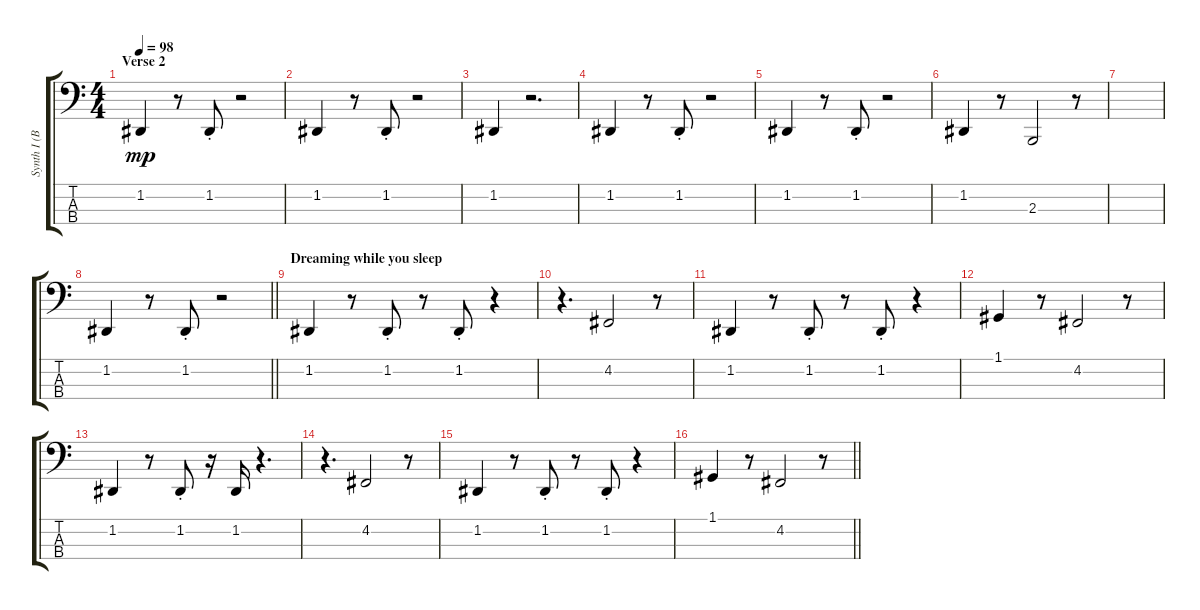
\track ("Synth I (Banks)" "Synth I (B") {instrument brasssection}
\staff {score tabs}
\tuning (G2 D2 A1 E1) {hide}
\ts (4 4)
\section ("" "Verse 2")
\tempo 98
\clef f4
\ks c
1.2.4{dy mp} r.8 1.2{st}.8 r.2 |
1.2.4 r.8 1.2{st}.8 r.2 |
1.2.4 r.2{d} |
1.2.4 r.8 1.2{st}.8 r.2 |
1.2.4 r.8 1.2{st}.8 r.2 |
1.2.4 r.8 2.3.2 r.8 |
|
\barLineRight lightlight
1.2.4 r.8 1.2{st}.8 r.2 |
\section ("" "Dreaming while you sleep")
1.2.4 r.8 1.2{st}.8 r.8 1.2{st}.8 r.4 |
r.4{d} 4.2.2 r.8 |
1.2.4 r.8 1.2{st}.8 r.8 1.2{st}.8 r.4 |
1.1.4 r.8 4.2.2 r.8 |
1.2.4 r.8 1.2{st}.8 r.16 1.2.16 r.4{d} |
r.4{d} 4.2.2 r.8 |
1.2.4 r.8 1.2{st}.8 r.8 1.2{st}.8 r.4 |
\barLineRight lightlight
1.1.4 r.8 4.2.2 r.8
